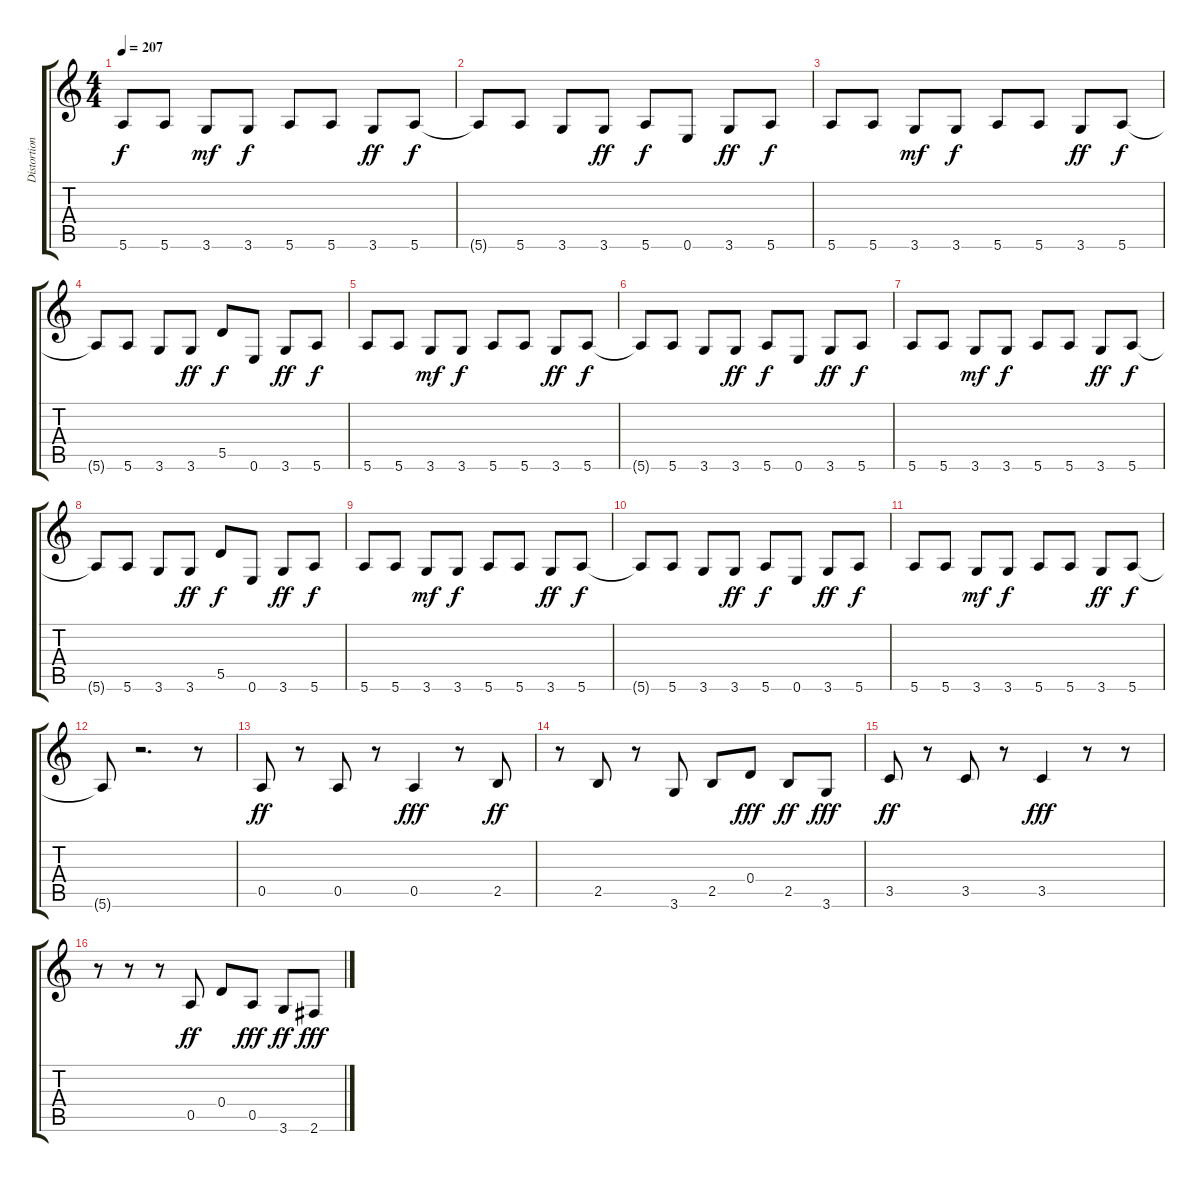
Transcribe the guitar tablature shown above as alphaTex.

\track ("Distortion Guitar" "Distortion") {instrument distortionguitar}
\staff {score tabs}
\tuning (E4 B3 G3 D3 A2 E2) {hide}
\ts (4 4)
\tempo 207
\clef g2
\ks c
5.6.8{dy f} 5.6.8 3.6.8{dy mf} 3.6.8{dy f} 5.6.8 5.6.8 3.6.8{dy ff} 5.6.8{dy f} |
5.6{t}.8 5.6.8 3.6.8 3.6.8{dy ff} 5.6.8{dy f} 0.6.8 3.6.8{dy ff} 5.6.8{dy f} |
5.6.8 5.6.8 3.6.8{dy mf} 3.6.8{dy f} 5.6.8 5.6.8 3.6.8{dy ff} 5.6.8{dy f} |
5.6{t}.8 5.6.8 3.6.8 3.6.8{dy ff} 5.5.8{dy f} 0.6.8 3.6.8{dy ff} 5.6.8{dy f} |
5.6.8 5.6.8 3.6.8{dy mf} 3.6.8{dy f} 5.6.8 5.6.8 3.6.8{dy ff} 5.6.8{dy f} |
5.6{t}.8 5.6.8 3.6.8 3.6.8{dy ff} 5.6.8{dy f} 0.6.8 3.6.8{dy ff} 5.6.8{dy f} |
5.6.8 5.6.8 3.6.8{dy mf} 3.6.8{dy f} 5.6.8 5.6.8 3.6.8{dy ff} 5.6.8{dy f} |
5.6{t}.8 5.6.8 3.6.8 3.6.8{dy ff} 5.5.8{dy f} 0.6.8 3.6.8{dy ff} 5.6.8{dy f} |
5.6.8 5.6.8 3.6.8{dy mf} 3.6.8{dy f} 5.6.8 5.6.8 3.6.8{dy ff} 5.6.8{dy f} |
5.6{t}.8 5.6.8 3.6.8 3.6.8{dy ff} 5.6.8{dy f} 0.6.8 3.6.8{dy ff} 5.6.8{dy f} |
5.6.8 5.6.8 3.6.8{dy mf} 3.6.8{dy f} 5.6.8 5.6.8 3.6.8{dy ff} 5.6.8{dy f} |
5.6{t}.8 r.2{d} r.8 |
0.5.8{dy ff} r.8 0.5.8 r.8 0.5.4{dy fff} r.8 2.5.8{dy ff} |
r.8 2.5.8 r.8 3.6.8 2.5.8 0.4.8{dy fff} 2.5.8{dy ff} 3.6.8{dy fff} |
3.5.8{dy ff} r.8 3.5.8 r.8 3.5.4{dy fff} r.8 r.8 |
r.8 r.8 r.8 0.5.8{dy ff} 0.4.8 0.5.8{dy fff} 3.6.8{dy ff} 2.6.8{dy fff}
